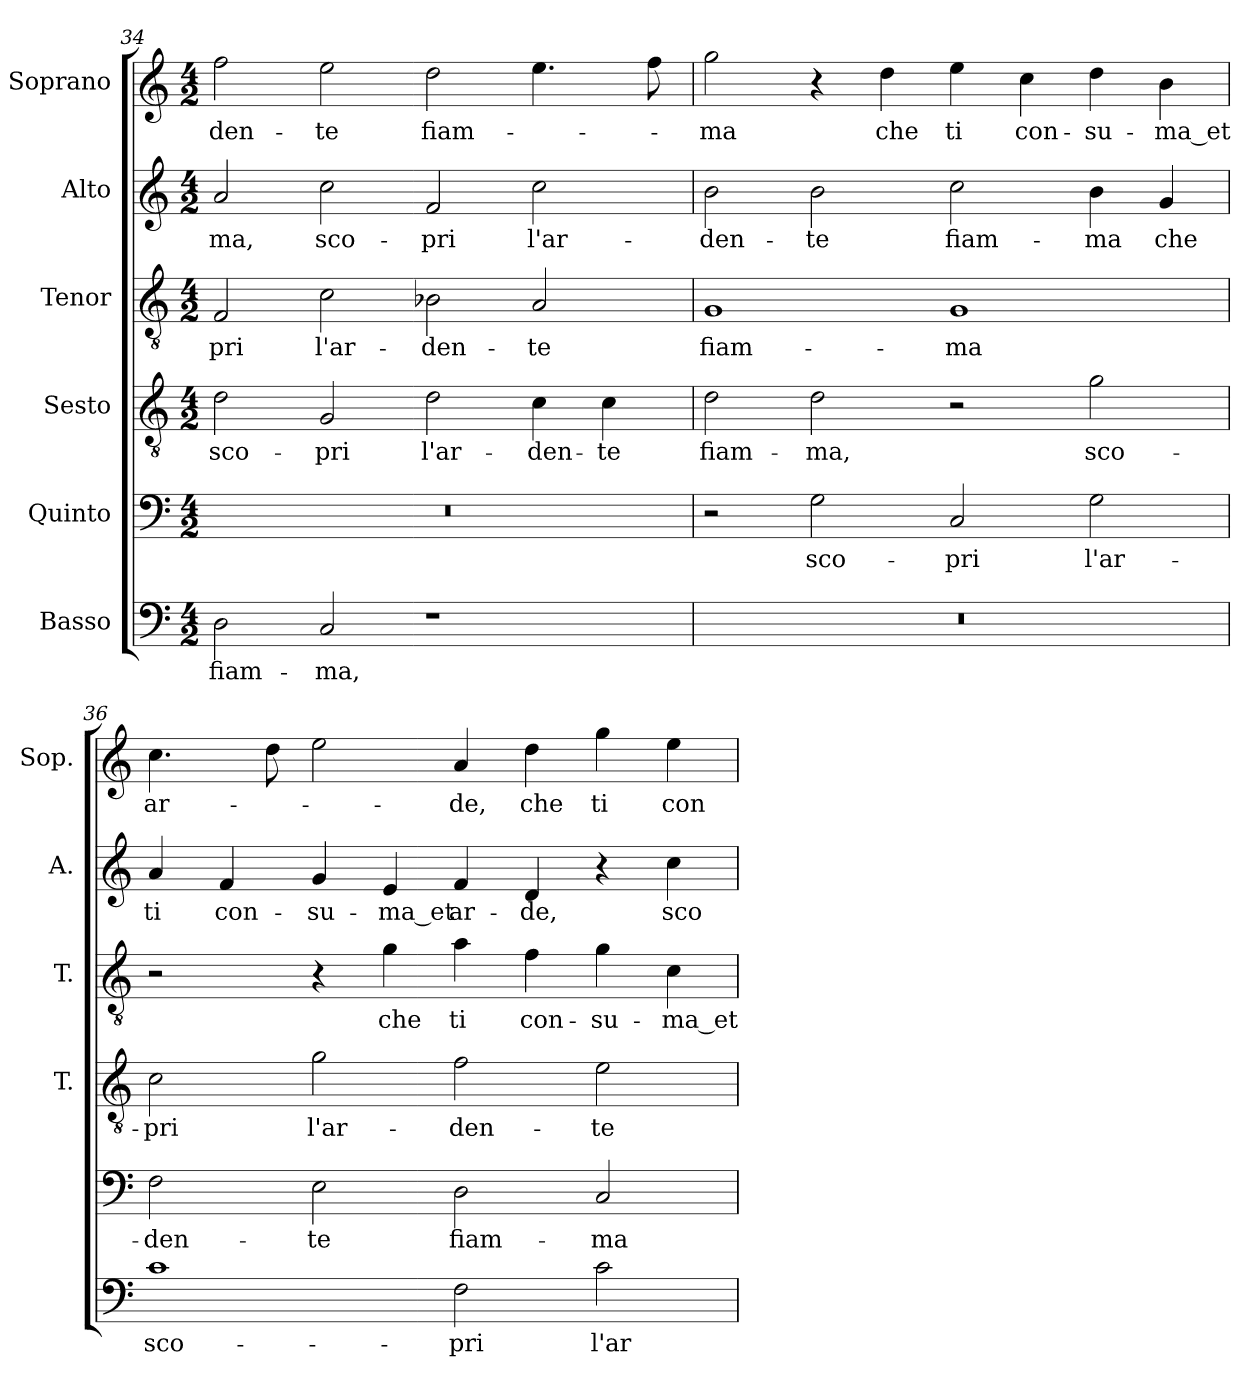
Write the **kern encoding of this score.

**kern	**text	**kern	**text	**kern	**text	**kern	**text	**kern	**text	**kern	**text
*part6	*part6	*part5	*part5	*part4	*part4	*part3	*part3	*part2	*part2	*part1	*part1
*staff6	*staff6	*staff5	*staff5	*staff4	*staff4	*staff3	*staff3	*staff2	*staff2	*staff1	*staff1
*I"Basso	*	*I"Quinto	*	*I"Sesto	*	*I"Tenor	*	*I"Alto	*	*I"Soprano	*
*	*	*	*	*I'T.	*	*I'T.	*	*I'A.	*	*I'Sop.	*
!!LO:LB:g=z
*clefF4	*	*clefF4	*	*clefGv2	*	*clefGv2	*	*clefG2	*	*clefG2	*
*	*	*	*	*ITrd7c12	*	*ITrd7c12	*	*	*	*	*
*k[]	*	*k[]	*	*k[]	*	*k[]	*	*k[]	*	*k[]	*
*C:	*	*C:	*	*C:	*	*C:	*	*C:	*	*C:	*
*M4/2	*	*M4/2	*	*M4/2	*	*M4/2	*	*M4/2	*	*M4/2	*
=34	=34	=34	=34	=34	=34	=34	=34	=34	=34	=34	=34
!	!LO:LY:b:color=#000000	!LO:N:vis=1	!	!	!	!	!	!	!	!	!
!	!	!	!	!	!LO:LY:b:color=#000000	!	!	!	!	!	!
!	!	!	!	!	!	!	!LO:LY:b:color=#000000	!	!	!	!
!	!	!	!	!	!	!	!	!	!LO:LY:b:color=#000000	!	!
!	!	!	!	!	!	!	!	!	!	!	!LO:LY:b:color=#000000
2Di\	fiam-	0r	.	2Di\	sco-	2FFi/	-pri	2ai/	-ma,	2ffi\	-den-
!	!LO:LY:b:color=#000000	!	!	!	!	!	!	!	!	!	!
!	!	!	!	!	!LO:LY:b:color=#000000	!	!	!	!	!	!
!	!	!	!	!	!	!	!LO:LY:b:color=#000000	!	!	!	!
!	!	!	!	!	!	!	!	!	!LO:LY:b:color=#000000	!	!
!	!	!	!	!	!	!	!	!	!	!	!LO:LY:b:color=#000000
2Ci/	-ma,	.	.	2GGi/	-pri	2Ci\	l'ar-	2cci\	sco-	2eei\	-te
!	!	!	!	!	!LO:LY:b:color=#000000	!	!	!	!	!	!
!	!	!	!	!	!	!	!LO:LY:b:color=#000000	!	!	!	!
!	!	!	!	!	!	!	!	!	!LO:LY:b:color=#000000	!	!
!	!	!	!	!	!	!	!	!	!	!	!LO:LY:b:color=#000000
1r	.	.	.	2Di\	l'ar-	2BB-Xi\	-den-	2fi/	-pri	2ddi\	fiam-
!	!	!	!	!	!LO:LY:b:color=#000000	!	!	!	!	!	!
!	!	!	!	!	!	!	!LO:LY:b:color=#000000	!	!	!	!
!	!	!	!	!	!	!	!	!	!LO:LY:b:color=#000000	!	!
.	.	.	.	4Ci\	-den-	2AAi/	-te	2cci\	l'ar-	4.eei\	.
!	!	!	!	!	!LO:LY:b:color=#000000	!	!	!	!	!	!
.	.	.	.	4Ci\	-te	.	.	.	.	.	.
.	.	.	.	.	.	.	.	.	.	8ffi\	.
=35	=35	=35	=35	=35	=35	=35	=35	=35	=35	=35	=35
!LO:N:vis=1	!	!	!	!	!	!	!	!	!	!	!
!	!	!	!	!	!LO:LY:b:color=#000000	!	!	!	!	!	!
!	!	!	!	!	!	!	!LO:LY:b:color=#000000	!	!	!	!
!	!	!	!	!	!	!	!	!	!LO:LY:b:color=#000000	!	!
!	!	!	!	!	!	!	!	!	!	!	!LO:LY:b:color=#000000
0r	.	2r	.	2Di\	fiam-	1GGi	fiam-	2bi\	-den-	2ggi\	-ma
!	!	!	!LO:LY:b:color=#000000	!	!	!	!	!	!	!	!
!	!	!	!	!	!LO:LY:b:color=#000000	!	!	!	!	!	!
!	!	!	!	!	!	!	!	!	!LO:LY:b:color=#000000	!	!
.	.	2Gi\	sco-	2Di\	-ma,	.	.	2bi\	-te	4r	.
!	!	!	!	!	!	!	!	!	!	!	!LO:LY:b:color=#000000
.	.	.	.	.	.	.	.	.	.	4ddi\	che
!	!	!	!LO:LY:b:color=#000000	!	!	!	!	!	!	!	!
!	!	!	!	!	!	!	!LO:LY:b:color=#000000	!	!	!	!
!	!	!	!	!	!	!	!	!	!LO:LY:b:color=#000000	!	!
!	!	!	!	!	!	!	!	!	!	!	!LO:LY:b:color=#000000
.	.	2Ci/	-pri	2r	.	1GGi	-ma	2cci\	fiam-	4eei\	ti
!	!	!	!	!	!	!	!	!	!	!	!LO:LY:b:color=#000000
.	.	.	.	.	.	.	.	.	.	4cci\	con-
!	!	!	!LO:LY:b:color=#000000	!	!	!	!	!	!	!	!
!	!	!	!	!	!LO:LY:b:color=#000000	!	!	!	!	!	!
!	!	!	!	!	!	!	!	!	!LO:LY:b:color=#000000	!	!
!	!	!	!	!	!	!	!	!	!	!	!LO:LY:b:color=#000000
.	.	2Gi\	l'ar-	2Gi\	sco-	.	.	4bi\	-ma	4ddi\	-su-
!	!	!	!	!	!	!	!	!	!LO:LY:b:color=#000000	!	!
!	!	!	!	!	!	!	!	!	!	!	!LO:LY:b:color=#000000
.	.	.	.	.	.	.	.	4gi/	che	4bi\	-ma_et
=36	=36	=36	=36	=36	=36	=36	=36	=36	=36	=36	=36
!	!LO:LY:b:color=#000000	!	!	!	!	!	!	!	!	!	!
!	!	!	!LO:LY:b:color=#000000	!	!	!	!	!	!	!	!
!	!	!	!	!	!LO:LY:b:color=#000000	!	!	!	!	!	!
!	!	!	!	!	!	!	!	!	!LO:LY:b:color=#000000	!	!
!	!	!	!	!	!	!	!	!	!	!	!LO:LY:b:color=#000000
1ci	sco-	2Fi\	-den-	2Ci\	-pri	2r	.	4ai/	ti	4.cci\	ar-
!	!	!	!	!	!	!	!	!	!LO:LY:b:color=#000000	!	!
.	.	.	.	.	.	.	.	4fi/	con-	.	.
.	.	.	.	.	.	.	.	.	.	8ddi\	.
!	!	!	!LO:LY:b:color=#000000	!	!	!	!	!	!	!	!
!	!	!	!	!	!LO:LY:b:color=#000000	!	!	!	!	!	!
!	!	!	!	!	!	!	!	!	!LO:LY:b:color=#000000	!	!
.	.	2Ei\	-te	2Gi\	l'ar-	4r	.	4gi/	-su-	2eei\	.
!	!	!	!	!	!	!	!LO:LY:b:color=#000000	!	!	!	!
!	!	!	!	!	!	!	!	!	!LO:LY:b:color=#000000	!	!
.	.	.	.	.	.	4Gi\	che	4ei/	-ma_et	.	.
!	!LO:LY:b:color=#000000	!	!	!	!	!	!	!	!	!	!
!	!	!	!LO:LY:b:color=#000000	!	!	!	!	!	!	!	!
!	!	!	!	!	!LO:LY:b:color=#000000	!	!	!	!	!	!
!	!	!	!	!	!	!	!LO:LY:b:color=#000000	!	!	!	!
!	!	!	!	!	!	!	!	!	!LO:LY:b:color=#000000	!	!
!	!	!	!	!	!	!	!	!	!	!	!LO:LY:b:color=#000000
2Fi\	-pri	2Di\	fiam-	2Fi\	-den-	4Ai\	ti	4fi/	ar-	4ai/	-de,
!	!	!	!	!	!	!	!LO:LY:b:color=#000000	!	!	!	!
!	!	!	!	!	!	!	!	!	!LO:LY:b:color=#000000	!	!
!	!	!	!	!	!	!	!	!	!	!	!LO:LY:b:color=#000000
.	.	.	.	.	.	4Fi\	con-	4di/	-de,	4ddi\	che
!	!LO:LY:b:color=#000000	!	!	!	!	!	!	!	!	!	!
!	!	!	!LO:LY:b:color=#000000	!	!	!	!	!	!	!	!
!	!	!	!	!	!LO:LY:b:color=#000000	!	!	!	!	!	!
!	!	!	!	!	!	!	!LO:LY:b:color=#000000	!	!	!	!
!	!	!	!	!	!	!	!	!	!	!	!LO:LY:b:color=#000000
2ci\	l'ar-	2Ci/	-ma	2Ei\	-te	4Gi\	-su-	4r	.	4ggi\	ti
!	!	!	!	!	!	!	!LO:LY:b:color=#000000	!	!	!	!
!	!	!	!	!	!	!	!	!	!LO:LY:b:color=#000000	!	!
!	!	!	!	!	!	!	!	!	!	!	!LO:LY:b:color=#000000
.	.	.	.	.	.	4Ci\	-ma_et	4cci\	sco-	4eei\	con-
=	=	=	=	=	=	=	=	=	=	=	=
*-	*-	*-	*-	*-	*-	*-	*-	*-	*-	*-	*-
